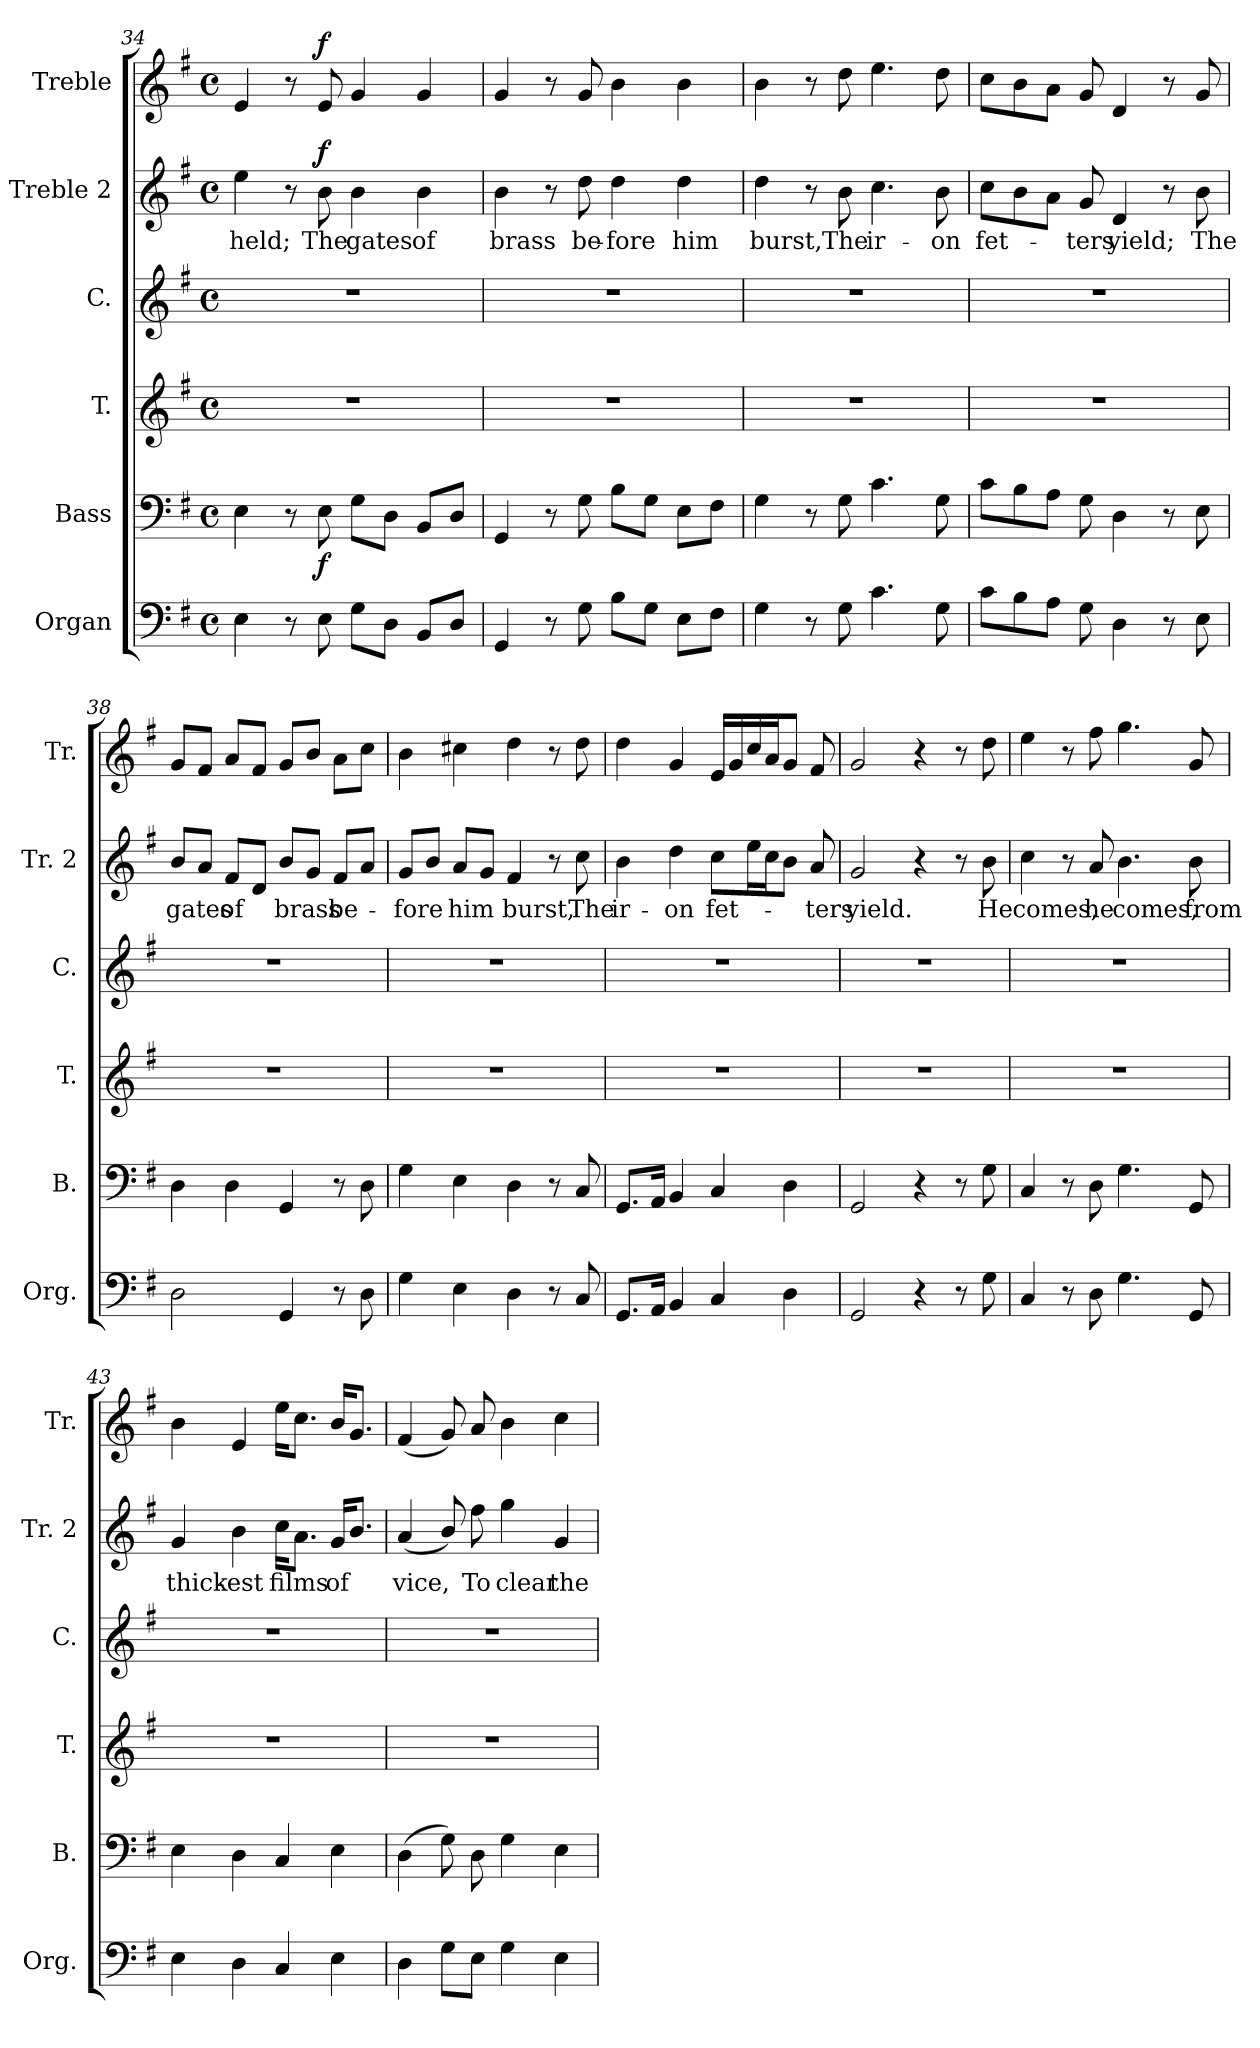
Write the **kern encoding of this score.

**kern	**kern	**dynam	**kern	**kern	**kern	**text	**dynam	**kern	**dynam
*part6	*part5	*part5	*part4	*part3	*part2	*part2	*part2	*part1	*part1
*staff6	*staff5	*staff5	*staff4	*staff3	*staff2	*staff2	*staff2	*staff1	*staff1
*I"Organ	*I"Bass	*	*I"T.	*I"C.	*I"Treble 2	*	*	*I"Treble	*
*I'Org.	*I'B.	*	*I'T.	*I'C.	*I'Tr. 2	*	*	*I'Tr.	*
*clefF4	*clefF4	*	*clefG2	*clefG2	*clefG2	*	*	*clefG2	*
*k[f#]	*k[f#]	*	*k[f#]	*k[f#]	*k[f#]	*	*	*k[f#]	*
*M4/4	*M4/4	*	*M4/4	*M4/4	*M4/4	*	*	*M4/4	*
*met(c)	*met(c)	*	*met(c)	*met(c)	*met(c)	*	*	*met(c)	*
=34	=34	=34	=34	=34	=34	=34	=34	=34	=34
!	!	!	!	!	!	!LO:LY:b	!	!	!
4E\	4E\	.	1r	1r	4ee\	held;	.	4e/	.
8r	8r	.	.	.	8r	.	.	8r	.
!	!	!LO:DY:b	!	!	!	!LO:LY:b	!LO:DY:a	!	!LO:DY:a
8E\	8E\	f	.	.	8b\	The	f	8e/	f
!	!	!	!	!	!	!LO:LY:b	!	!	!
8G\L	8G\L	.	.	.	4b\	gates	.	4g/	.
8D\J	8D\J	.	.	.	.	.	.	.	.
!	!	!	!	!	!	!LO:LY:b	!	!	!
8BB/L	8BB/L	.	.	.	4b\	of	.	4g/	.
8D/J	8D/J	.	.	.	.	.	.	.	.
=35	=35	=35	=35	=35	=35	=35	=35	=35	=35
!	!	!	!	!	!	!LO:LY:b	!	!	!
4GG/	4GG/	.	1r	1r	4b\	brass	.	4g/	.
8r	8r	.	.	.	8r	.	.	8r	.
!	!	!	!	!	!	!LO:LY:b	!	!	!
8G\	8G\	.	.	.	8dd\	be-	.	8g/	.
!	!	!	!	!	!	!LO:LY:b	!	!	!
8B\L	8B\L	.	.	.	4dd\	-fore	.	4b\	.
8G\J	8G\J	.	.	.	.	.	.	.	.
!	!	!	!	!	!	!LO:LY:b	!	!	!
8E\L	8E\L	.	.	.	4dd\	him	.	4b\	.
8F#\J	8F#\J	.	.	.	.	.	.	.	.
=36	=36	=36	=36	=36	=36	=36	=36	=36	=36
!	!	!	!	!	!	!LO:LY:b	!	!	!
4G\	4G\	.	1r	1r	4dd\	burst,	.	4b\	.
8r	8r	.	.	.	8r	.	.	8r	.
!	!	!	!	!	!	!LO:LY:b	!	!	!
8G\	8G\	.	.	.	8b\	The	.	8dd\	.
!	!	!	!	!	!	!LO:LY:b	!	!	!
4.c\	4.c\	.	.	.	4.cc\	ir-	.	4.ee\	.
!	!	!	!	!	!	!LO:LY:b	!	!	!
8G\	8G\	.	.	.	8b\	-on	.	8dd\	.
=37	=37	=37	=37	=37	=37	=37	=37	=37	=37
!	!	!	!	!	!	!LO:LY:b	!	!	!
8c\L	8c\L	.	1r	1r	8cc\L	fet-	.	8cc\L	.
8B\	8B\	.	.	.	8b\	.	.	8b\	.
8A\J	8A\J	.	.	.	8a\J	.	.	8a\J	.
!	!	!	!	!	!	!LO:LY:b	!	!	!
8G\	8G\	.	.	.	8g/	-ters	.	8g/	.
!	!	!	!	!	!	!LO:LY:b	!	!	!
4D\	4D\	.	.	.	4d/	yield;	.	4d/	.
8r	8r	.	.	.	8r	.	.	8r	.
!	!	!	!	!	!	!LO:LY:b	!	!	!
8E\	8E\	.	.	.	8b\	The	.	8g/	.
!!LO:LB:g=z
=38	=38	=38	=38	=38	=38	=38	=38	=38	=38
!	!	!	!	!	!	!LO:LY:b	!	!	!
2D\	4D\	.	1r	1r	8b/L	gates	.	8g/L	.
.	.	.	.	.	8a/J	.	.	8f#/J	.
!	!	!	!	!	!	!LO:LY:b	!	!	!
.	4D\	.	.	.	8f#/L	of	.	8a/L	.
.	.	.	.	.	8d/J	.	.	8f#/J	.
!	!	!	!	!	!	!LO:LY:b	!	!	!
4GG/	4GG/	.	.	.	8b/L	brass	.	8g/L	.
.	.	.	.	.	8g/J	.	.	8b/J	.
!	!	!	!	!	!	!LO:LY:b	!	!	!
8r	8r	.	.	.	8f#/L	be-	.	8a\L	.
8D\	8D\	.	.	.	8a/J	.	.	8cc\J	.
=39	=39	=39	=39	=39	=39	=39	=39	=39	=39
!	!	!	!	!	!	!LO:LY:b	!	!	!
4G\	4G\	.	1r	1r	8g/L	-fore	.	4b\	.
.	.	.	.	.	8b/J	.	.	.	.
!	!	!	!	!	!	!LO:LY:b	!	!	!
4E\	4E\	.	.	.	8a/L	him	.	4cc#X\	.
.	.	.	.	.	8g/J	.	.	.	.
!	!	!	!	!	!	!LO:LY:b	!	!	!
4D\	4D\	.	.	.	4f#/	burst,	.	4dd\	.
8r	8r	.	.	.	8r	.	.	8r	.
!	!	!	!	!	!	!LO:LY:b	!	!	!
8C/	8C/	.	.	.	8cc\	The	.	8dd\	.
=40	=40	=40	=40	=40	=40	=40	=40	=40	=40
!	!	!	!	!	!	!LO:LY:b	!	!	!
8.GG/L	8.GG/L	.	1r	1r	4b\	ir-	.	4dd\	.
16AA/Jk	16AA/Jk	.	.	.	.	.	.	.	.
!	!	!	!	!	!	!LO:LY:b	!	!	!
4BB/	4BB/	.	.	.	4dd\	-on	.	4g/	.
!	!	!	!	!	!	!LO:LY:b	!	!	!
4C/	4C/	.	.	.	8cc\L	fet-	.	16e/LL	.
.	.	.	.	.	.	.	.	16g/	.
.	.	.	.	.	16ee\L	.	.	16cc/	.
.	.	.	.	.	16cc\J	.	.	16a/J	.
4D\	4D\	.	.	.	8b\J	.	.	8g/J	.
!	!	!	!	!	!	!LO:LY:b	!	!	!
.	.	.	.	.	8a/	-ters	.	8f#/	.
=41	=41	=41	=41	=41	=41	=41	=41	=41	=41
!	!	!	!	!	!	!LO:LY:b	!	!	!
2GG/	2GG/	.	1r	1r	2g/	yield.	.	2g/	.
4r	4r	.	.	.	4r	.	.	4r	.
8r	8r	.	.	.	8r	.	.	8r	.
*	*	*	*	*	*	*	*	*MM90	*
!	!	!	!	!	!	!LO:LY:b	!	!	!
8G\	8G\	.	.	.	8b\	He	.	8dd\	.
=42	=42	=42	=42	=42	=42	=42	=42	=42	=42
!	!	!	!	!	!	!LO:LY:b	!	!	!
4C/	4C/	.	1r	1r	4cc\	comes,	.	4ee\	.
8r	8r	.	.	.	8r	.	.	8r	.
!	!	!	!	!	!	!LO:LY:b	!	!	!
8D\	8D\	.	.	.	8a/	he	.	8ff#\	.
!	!	!	!	!	!	!LO:LY:b	!	!	!
4.G\	4.G\	.	.	.	4.b\	comes,	.	4.gg\	.
!	!	!	!	!	!	!LO:LY:b	!	!	!
8GG/	8GG/	.	.	.	8b\	from	.	8g/	.
!!LO:LB:g=z
=43	=43	=43	=43	=43	=43	=43	=43	=43	=43
!	!	!	!	!	!	!LO:LY:b	!	!	!
4E\	4E\	.	1r	1r	4g/	thick-	.	4b\	.
!	!	!	!	!	!	!LO:LY:b	!	!	!
4D\	4D\	.	.	.	4b\	-est	.	4e/	.
!	!	!	!	!	!	!LO:LY:b	!	!	!
4C/	4C/	.	.	.	16cc\KL	films	.	16ee\KL	.
.	.	.	.	.	8.a\J	.	.	8.cc\J	.
!	!	!	!	!	!	!LO:LY:b	!	!	!
4E\	4E\	.	.	.	16g/KL	of	.	16b/KL	.
.	.	.	.	.	8.b/J	.	.	8.g/J	.
=44	=44	=44	=44	=44	=44	=44	=44	=44	=44
!	!	!	!	!	!	!LO:LY:b	!	!	!
4D\	(>4D\	.	1r	1r	(<4a/	vice,	.	(<4f#/	.
8G\L	8G\)	.	.	.	8b/)	.	.	8g/)	.
!	!	!	!	!	!	!LO:LY:b	!	!	!
8E\J	8D\	.	.	.	8ff#\	To	.	8a/	.
!	!	!	!	!	!	!LO:LY:b	!	!	!
4G\	4G\	.	.	.	4gg\	clear	.	4b\	.
!	!	!	!	!	!	!LO:LY:b	!	!	!
4E\	4E\	.	.	.	4g/	the	.	4cc\	.
=	=	=	=	=	=	=	=	=	=
*-	*-	*-	*-	*-	*-	*-	*-	*-	*-
